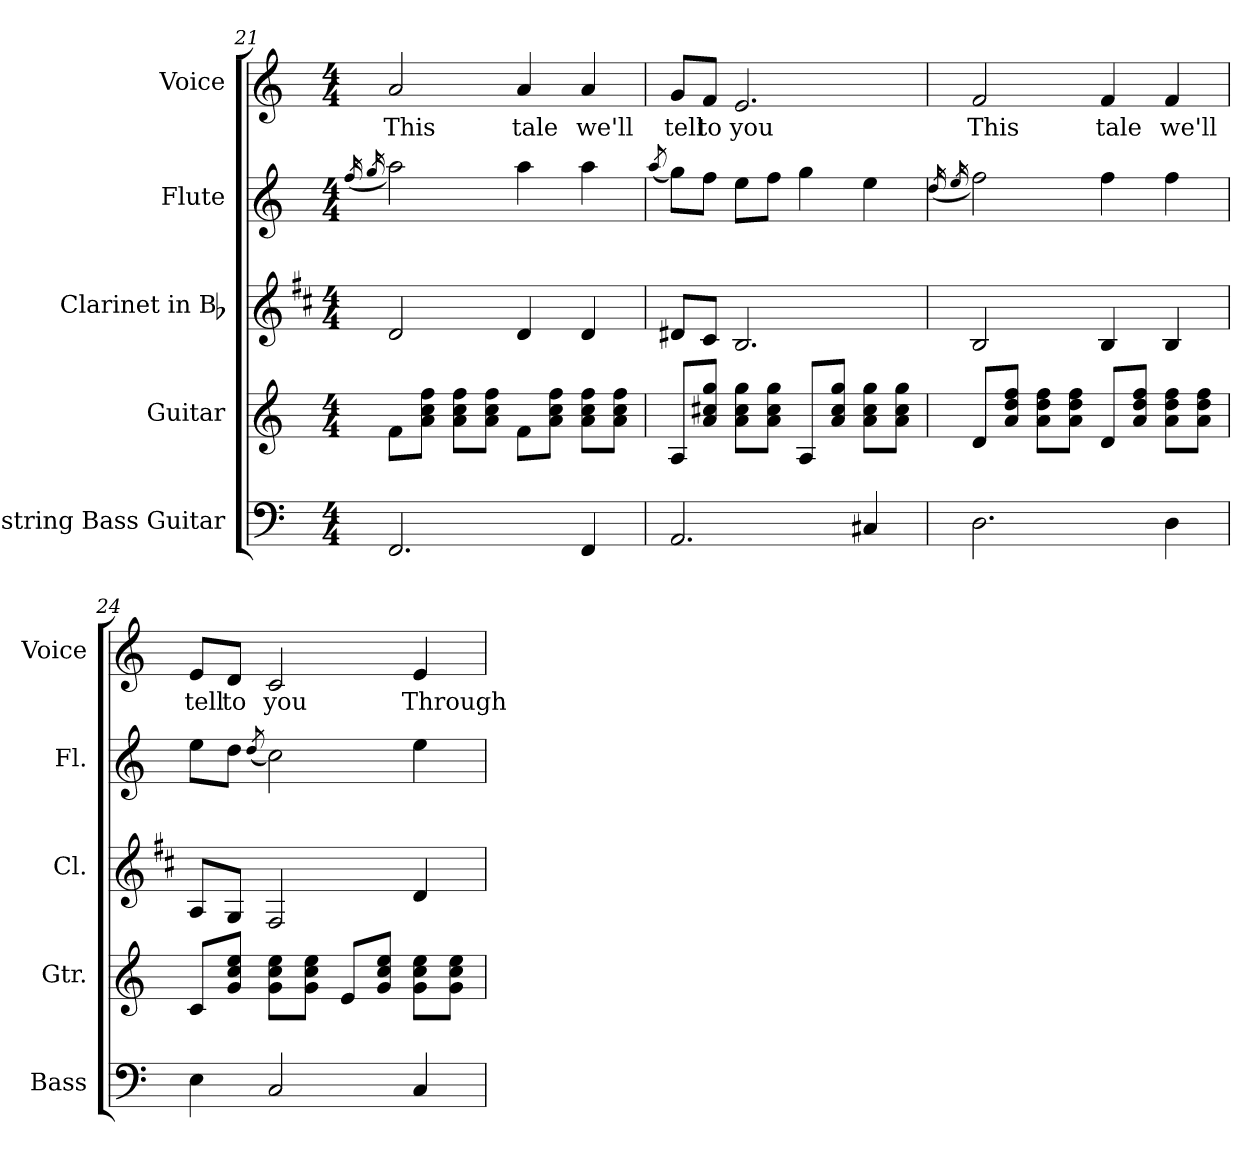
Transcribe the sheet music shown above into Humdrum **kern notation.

**kern	**kern	**kern	**kern	**kern	**text
*part5	*part4	*part3	*part2	*part1	*part1
*staff5	*staff4	*staff3	*staff2	*staff1	*staff1
*I"4-string Bass Guitar	*I"Guitar	*I"Clarinet in Bb	*I"Flute	*I"Voice	*
*I'Bass	*I'Gtr.	*I'Cl.	*I'Fl.	*I'Voice	*
*clefF4	*clefG2	*clefG2	*clefG2	*clefG2	*
*ITrd7c12	*ITrd7c12	*ITrd1c2	*	*	*
*k[]	*k[]	*k[]	*k[]	*k[]	*
*C:	*C:	*C:	*C:	*C:	*
*M4/4	*M4/4	*M4/4	*M4/4	*M4/4	*
=21	=21	=21	=21	=21	=21
.	.	.	(16qffi/	.	.
.	.	.	16qggi/	.	.
!	!	!	!	!	!LO:LY:b:color=#000000
2.FFFi/	8Fi\L	2ci/	2aai\)	2ai/	This
.	8Ai\ 8ci\ 8fi\J	.	.	.	.
.	8Ai\ 8ci\ 8fi\L	.	.	.	.
.	8Ai\ 8ci\ 8fi\J	.	.	.	.
!	!	!	!	!	!LO:LY:b:color=#000000
.	8Fi\L	4ci/	4aai\	4ai/	tale
.	8Ai\ 8ci\ 8fi\J	.	.	.	.
!	!	!	!	!	!LO:LY:b:color=#000000
4FFFi/	8Ai\ 8ci\ 8fi\L	4ci/	4aai\	4ai/	we'll
.	8Ai\ 8ci\ 8fi\J	.	.	.	.
=22	=22	=22	=22	=22	=22
.	.	.	(8qaai/	.	.
!	!	!	!	!	!LO:LY:b:color=#000000
2.AAAi/	8AAi/L	8c#Xi/L	8ggi\L)	8gi/L	tell
!	!	!	!	!	!LO:LY:b:color=#000000
.	8Ai/ 8c#Xi/ 8gi/J	8Bi/J	8ffi\J	8fi/J	to
!	!	!	!	!	!LO:LY:b:color=#000000
.	8Ai\ 8c#i\ 8gi\L	2.Ai/	8eei\L	2.ei/	you
.	8Ai\ 8c#i\ 8gi\J	.	8ffi\J	.	.
.	8AAi/L	.	4ggi\	.	.
.	8Ai/ 8c#i/ 8gi/J	.	.	.	.
4CC#Xi/	8Ai\ 8c#i\ 8gi\L	.	4eei\	.	.
.	8Ai\ 8c#i\ 8gi\J	.	.	.	.
!!LO:LB:g=z
=23	=23	=23	=23	=23	=23
.	.	.	(16qddi/	.	.
.	.	.	16qeei/	.	.
!	!	!	!	!	!LO:LY:b:color=#000000
2.DDi\	8Di/L	2Ai/	2ffi\)	2fi/	This
.	8Ai/ 8di/ 8fi/J	.	.	.	.
.	8Ai\ 8di\ 8fi\L	.	.	.	.
.	8Ai\ 8di\ 8fi\J	.	.	.	.
!	!	!	!	!	!LO:LY:b:color=#000000
.	8Di/L	4Ai/	4ffi\	4fi/	tale
.	8Ai/ 8di/ 8fi/J	.	.	.	.
!	!	!	!	!	!LO:LY:b:color=#000000
4DDi\	8Ai\ 8di\ 8fi\L	4Ai/	4ffi\	4fi/	we'll
.	8Ai\ 8di\ 8fi\J	.	.	.	.
=24	=24	=24	=24	=24	=24
!	!	!	!	!	!LO:LY:b:color=#000000
4EEi\	8Ci/L	8Gi/L	8eei\L	8ei/L	tell
!	!	!	!	!	!LO:LY:b:color=#000000
.	8Gi/ 8ci/ 8ei/J	8Fi/J	8ddi\J	8di/J	to
.	.	.	(8qddi/	.	.
!	!	!	!	!	!LO:LY:b:color=#000000
2CCi/	8Gi\ 8ci\ 8ei\L	2Ei/	2cci\)	2ci/	you
.	8Gi\ 8ci\ 8ei\J	.	.	.	.
.	8Ei/L	.	.	.	.
.	8Gi/ 8ci/ 8ei/J	.	.	.	.
!	!	!	!	!	!LO:LY:b:color=#000000
4CCi/	8Gi\ 8ci\ 8ei\L	4ci/	4eei\	4ei/	Through
.	8Gi\ 8ci\ 8ei\J	.	.	.	.
=	=	=	=	=	=
*-	*-	*-	*-	*-	*-
